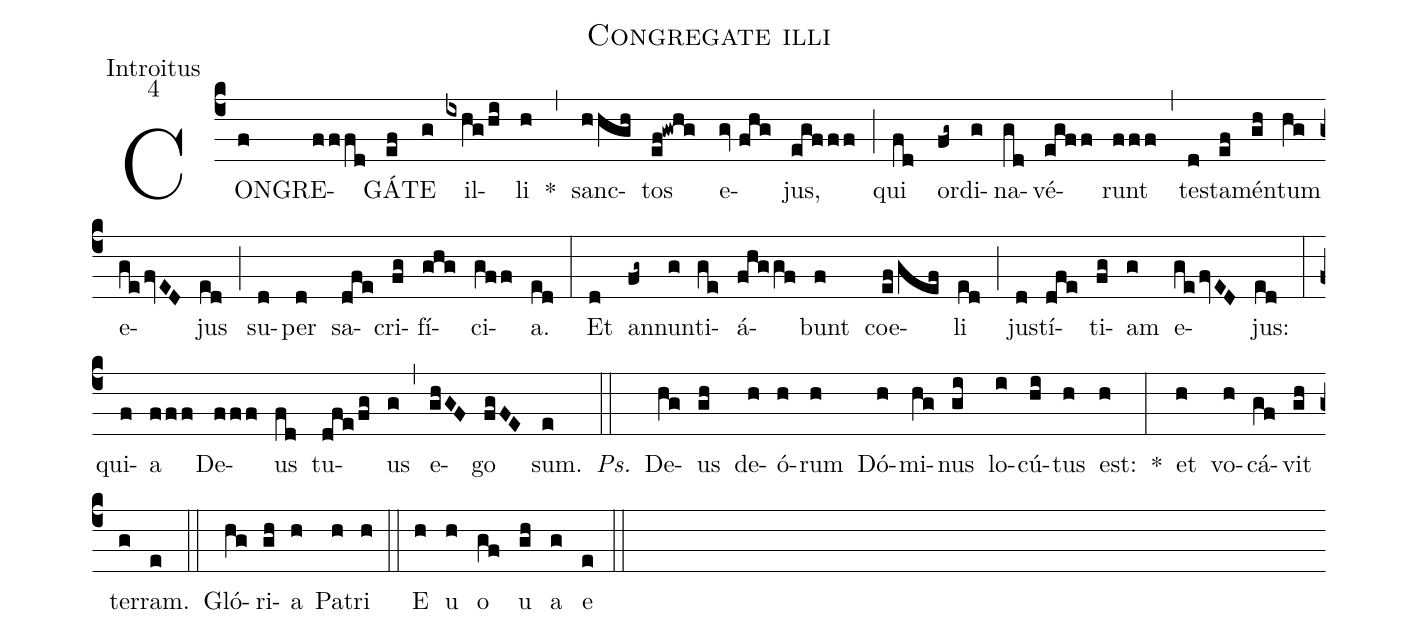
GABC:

name:Congregate illi;
office-part:Introitus;
mode:4;
%%
(c4) CON(f)GRE(fffd)GÁ(ef)TE(g) il(ixhg/hi)li(h) *(,) sanc(hhgh)tos(ef!gwhg) e(gv//fhg)jus,(egfff) (;) qui(fd) or(fg~)di(g)na(gd)vé(egff)runt(fff) (,) te(d)sta(ef)mén(gh)tum(hg) e(gefvED)jus(ed) (;) su(d)per(d) sa(dfe)cri(fg)fí(ghg)ci(gff)a.(ed) (:) Et(d) an(fg~)nun(g)ti(ge)á(fhggf)bunt(f) coe(ef/gef)li(ed) (;) ju(d)stí(dfe)ti(fg)am(g) e(gefvED)jus:(ed) (:) qui(f)a(fff) De(fff)us(fd) tu(dfe/fg)us(g) (,) e(ghGF)go(fgFE) sum.(e) <i>Ps.</i>(::) De(hg)us(gh) de(h)ó(h)rum(h) Dó(h)mi(hg)nus(gi) lo(i)cú(hi)tus(h) est:(h) *(:) et(h) vo(h)cá(gf)vit(gh) ter(g)ram.(e) (::) Gló(hg)ri(gh)a(h) Pa(h)tri(h) (::) E(h) u(h) o(gf) u(gh) a(g) e(e) (::)
